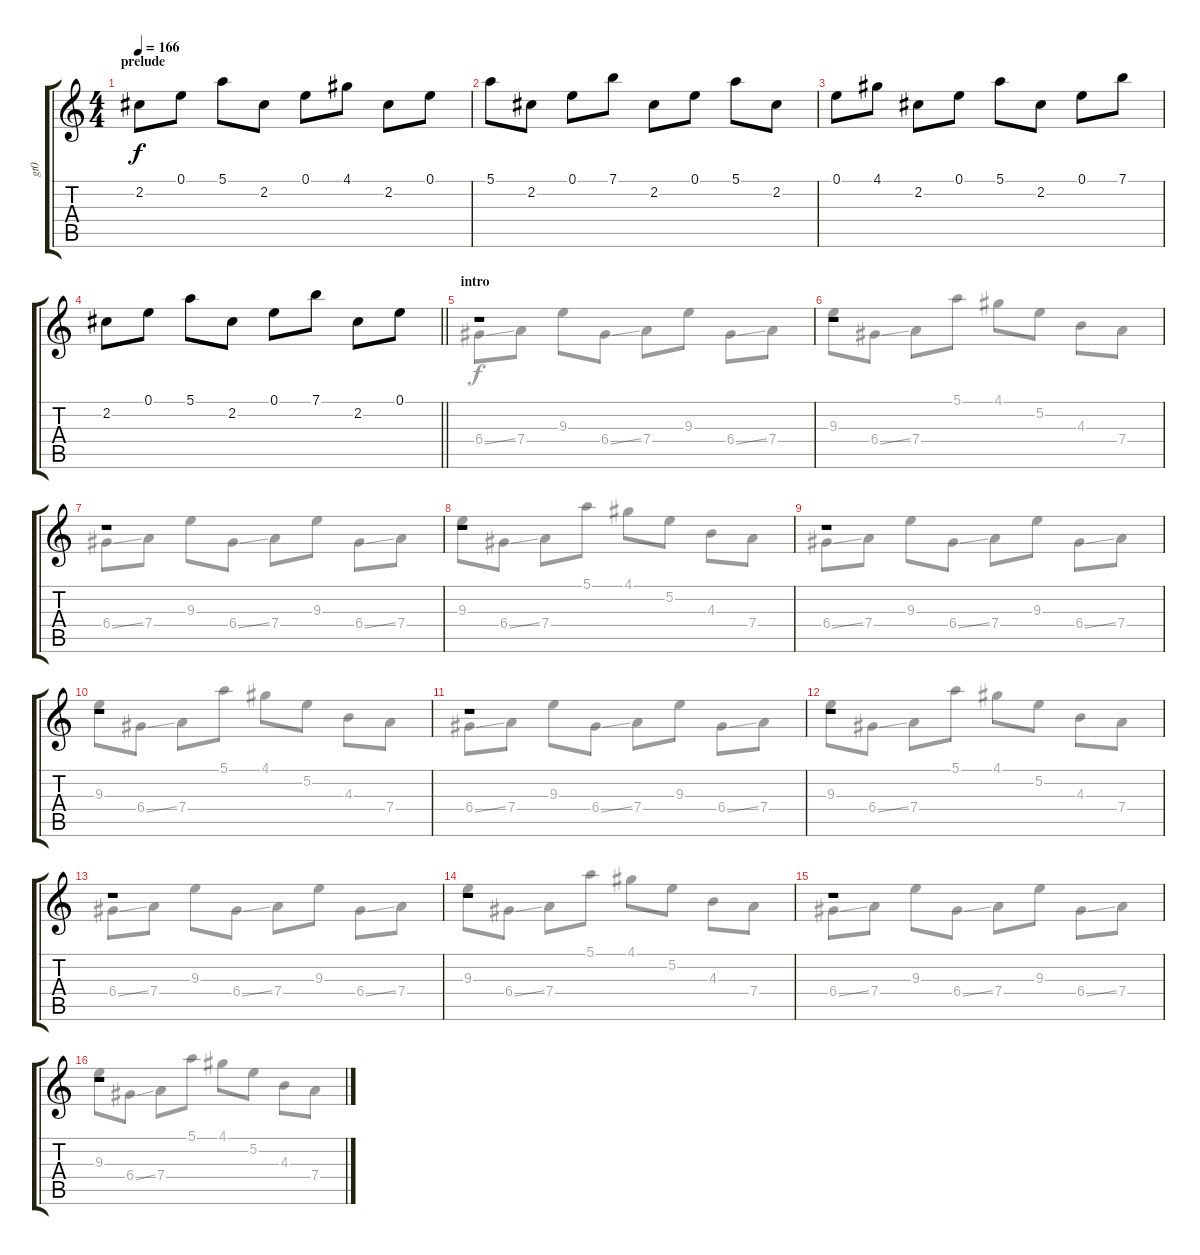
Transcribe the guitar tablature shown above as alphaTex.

\track ("gt0" "gt0") {instrument overdrivenguitar}
\staff {score tabs}
\tuning (E4 B3 G3 D3 A2 E2) {hide}
\voice
\ts (4 4)
\section ("" "prelude")
\tempo 166
\clef g2
\ks c
2.2.8{dy f instrument overdrivenguitar} 0.1.8 5.1.8 2.2.8 0.1.8 4.1.8 2.2.8 0.1.8 |
5.1.8 2.2.8 0.1.8 7.1.8 2.2.8 0.1.8 5.1.8 2.2.8 |
0.1.8 4.1.8 2.2.8 0.1.8 5.1.8 2.2.8 0.1.8 7.1.8 |
\barLineRight lightlight
2.2.8 0.1.8 5.1.8 2.2.8 0.1.8 7.1.8 2.2.8 0.1.8 |
\section ("" "intro")
r.1 |
r.1 |
r.1 |
r.1 |
r.1 |
r.1 |
r.1 |
r.1 |
r.1 |
r.1 |
r.1 |
r.1
\voice
\clef g2
\ottava regular
\simile none
\ks c
|
|
|
\barLineRight lightlight
|
6.4{ss}.8 7.4.8 9.3.8 6.4{ss}.8 7.4.8 9.3.8 6.4{ss}.8 7.4.8 |
9.3.8 6.4{ss}.8 7.4.8 5.1.8 4.1.8 5.2.8 4.3.8 7.4.8 |
6.4{ss}.8 7.4.8 9.3.8 6.4{ss}.8 7.4.8 9.3.8 6.4{ss}.8 7.4.8 |
9.3.8 6.4{ss}.8 7.4.8 5.1.8 4.1.8 5.2.8 4.3.8 7.4.8 |
6.4{ss}.8 7.4.8 9.3.8 6.4{ss}.8 7.4.8 9.3.8 6.4{ss}.8 7.4.8 |
9.3.8 6.4{ss}.8 7.4.8 5.1.8 4.1.8 5.2.8 4.3.8 7.4.8 |
6.4{ss}.8 7.4.8 9.3.8 6.4{ss}.8 7.4.8 9.3.8 6.4{ss}.8 7.4.8 |
9.3.8 6.4{ss}.8 7.4.8 5.1.8 4.1.8 5.2.8 4.3.8 7.4.8 |
6.4{ss}.8 7.4.8 9.3.8 6.4{ss}.8 7.4.8 9.3.8 6.4{ss}.8 7.4.8 |
9.3.8 6.4{ss}.8 7.4.8 5.1.8 4.1.8 5.2.8 4.3.8 7.4.8 |
6.4{ss}.8 7.4.8 9.3.8 6.4{ss}.8 7.4.8 9.3.8 6.4{ss}.8 7.4.8 |
9.3.8 6.4{ss}.8 7.4.8 5.1.8 4.1.8 5.2.8 4.3.8 7.4.8
